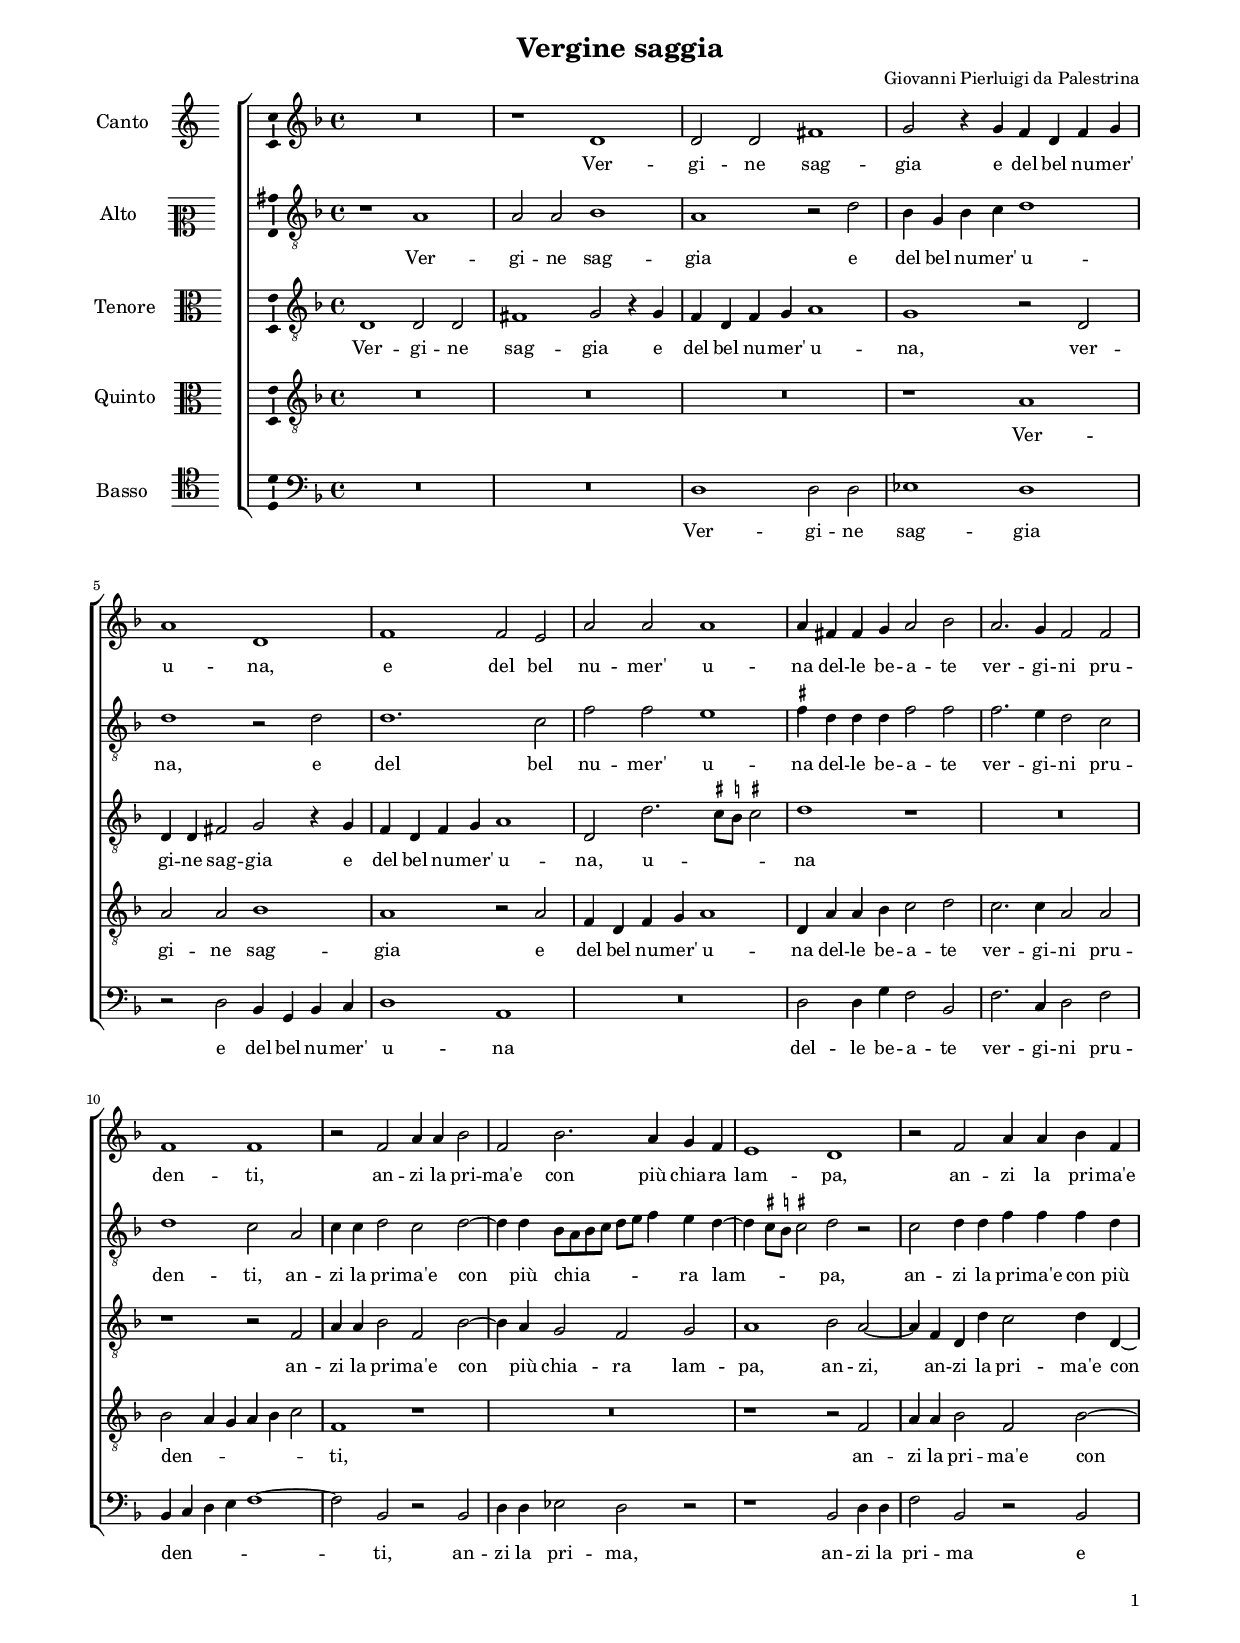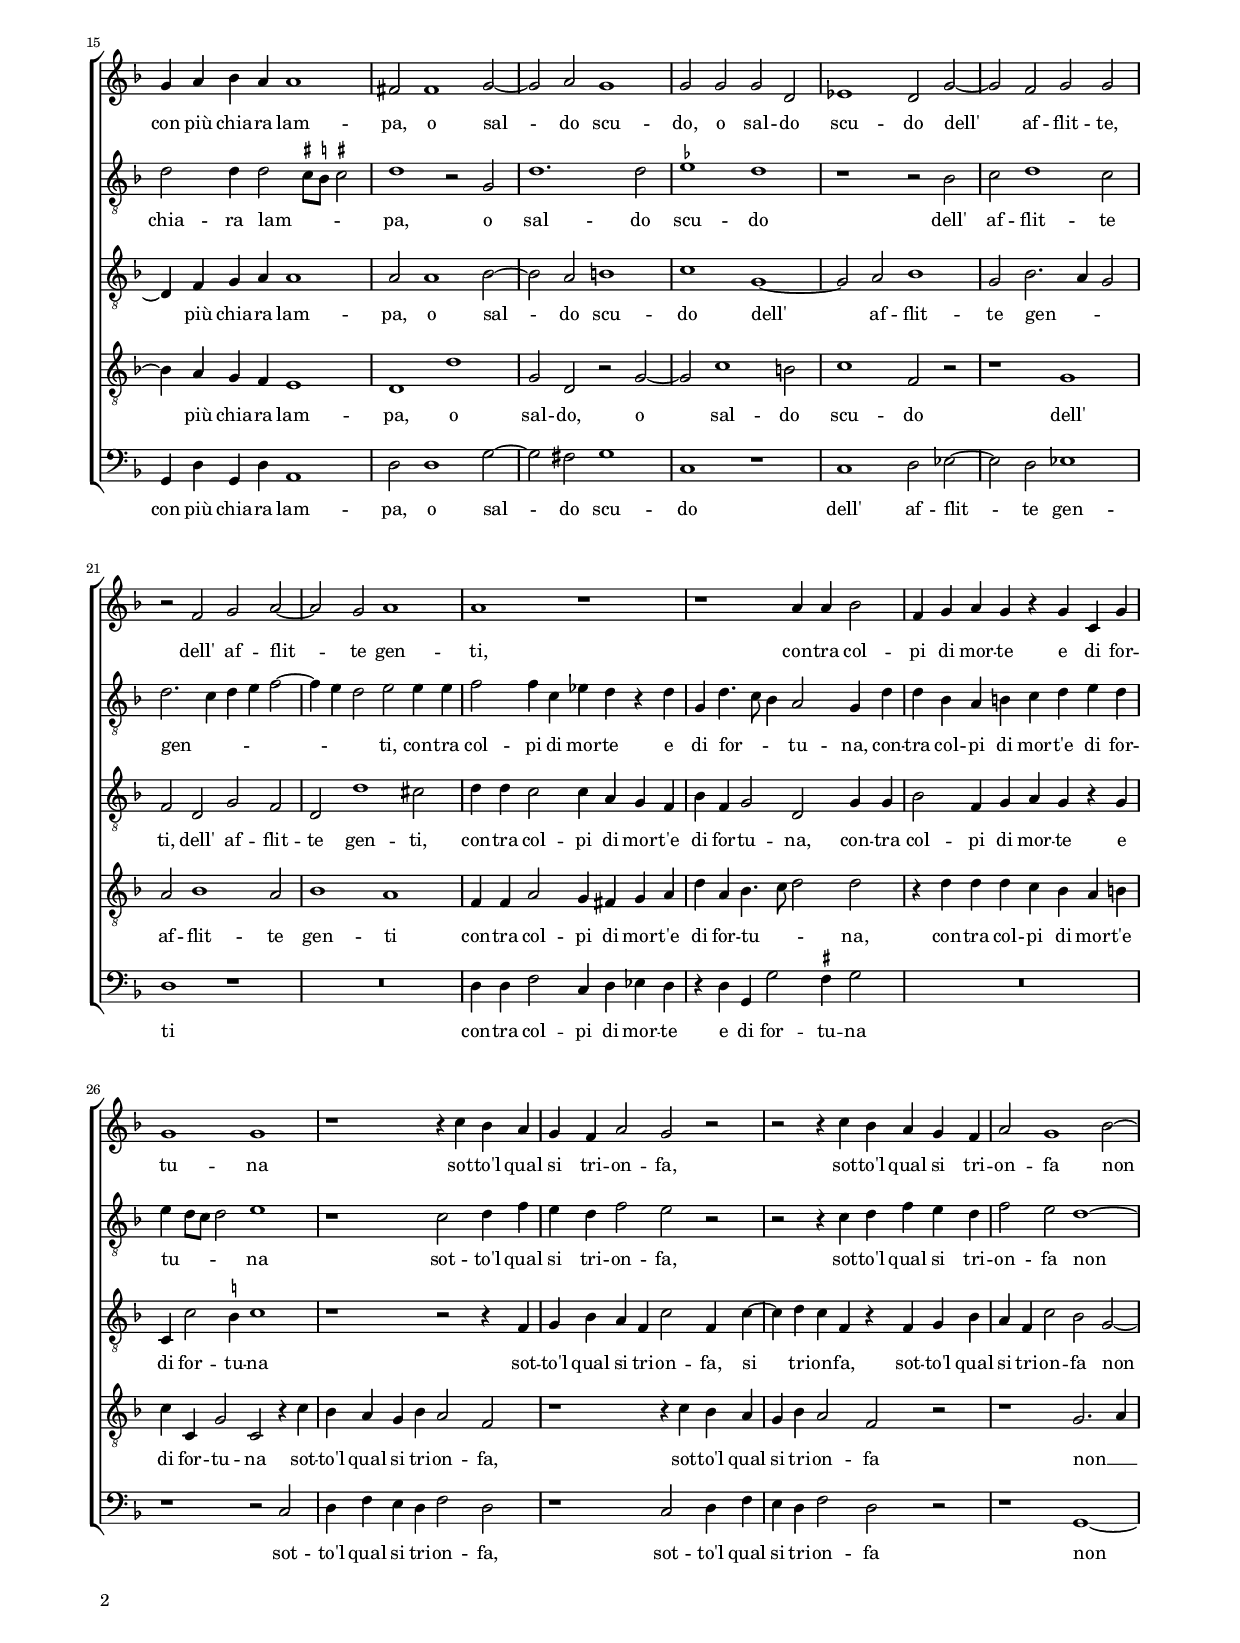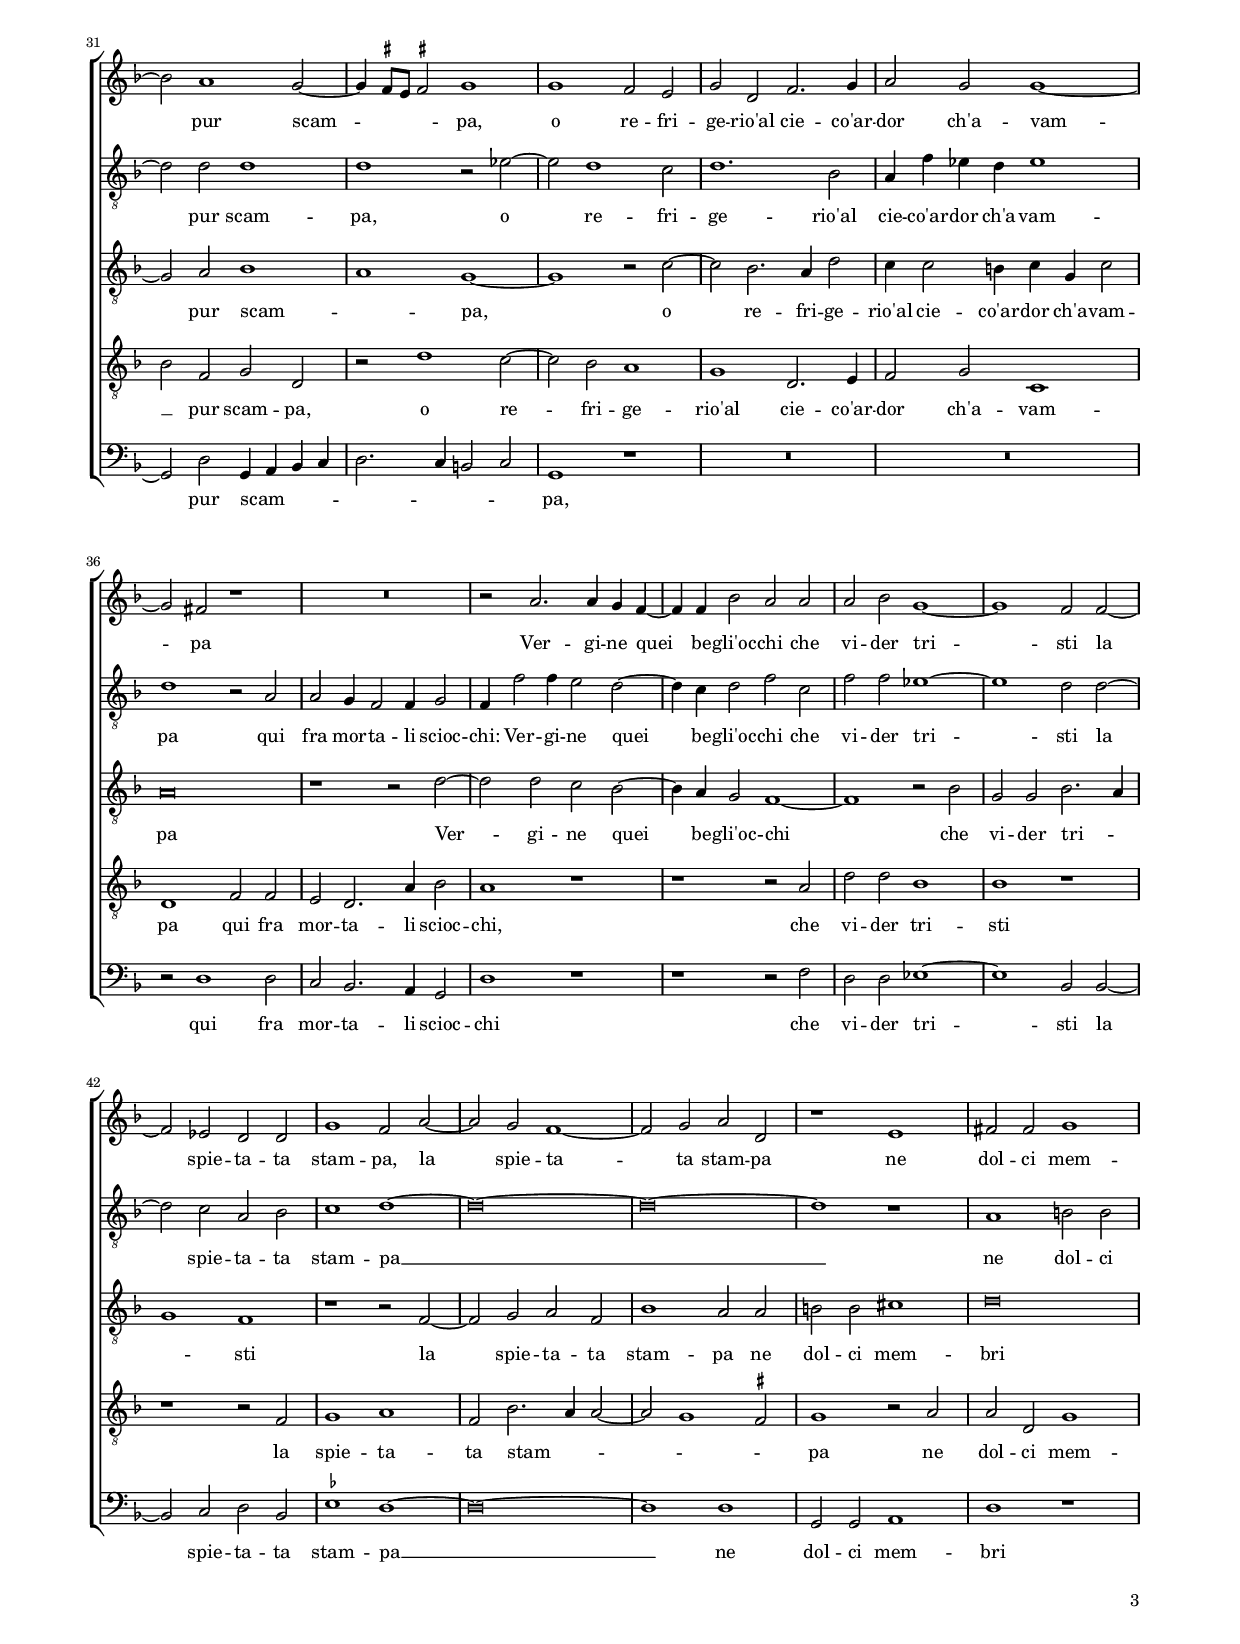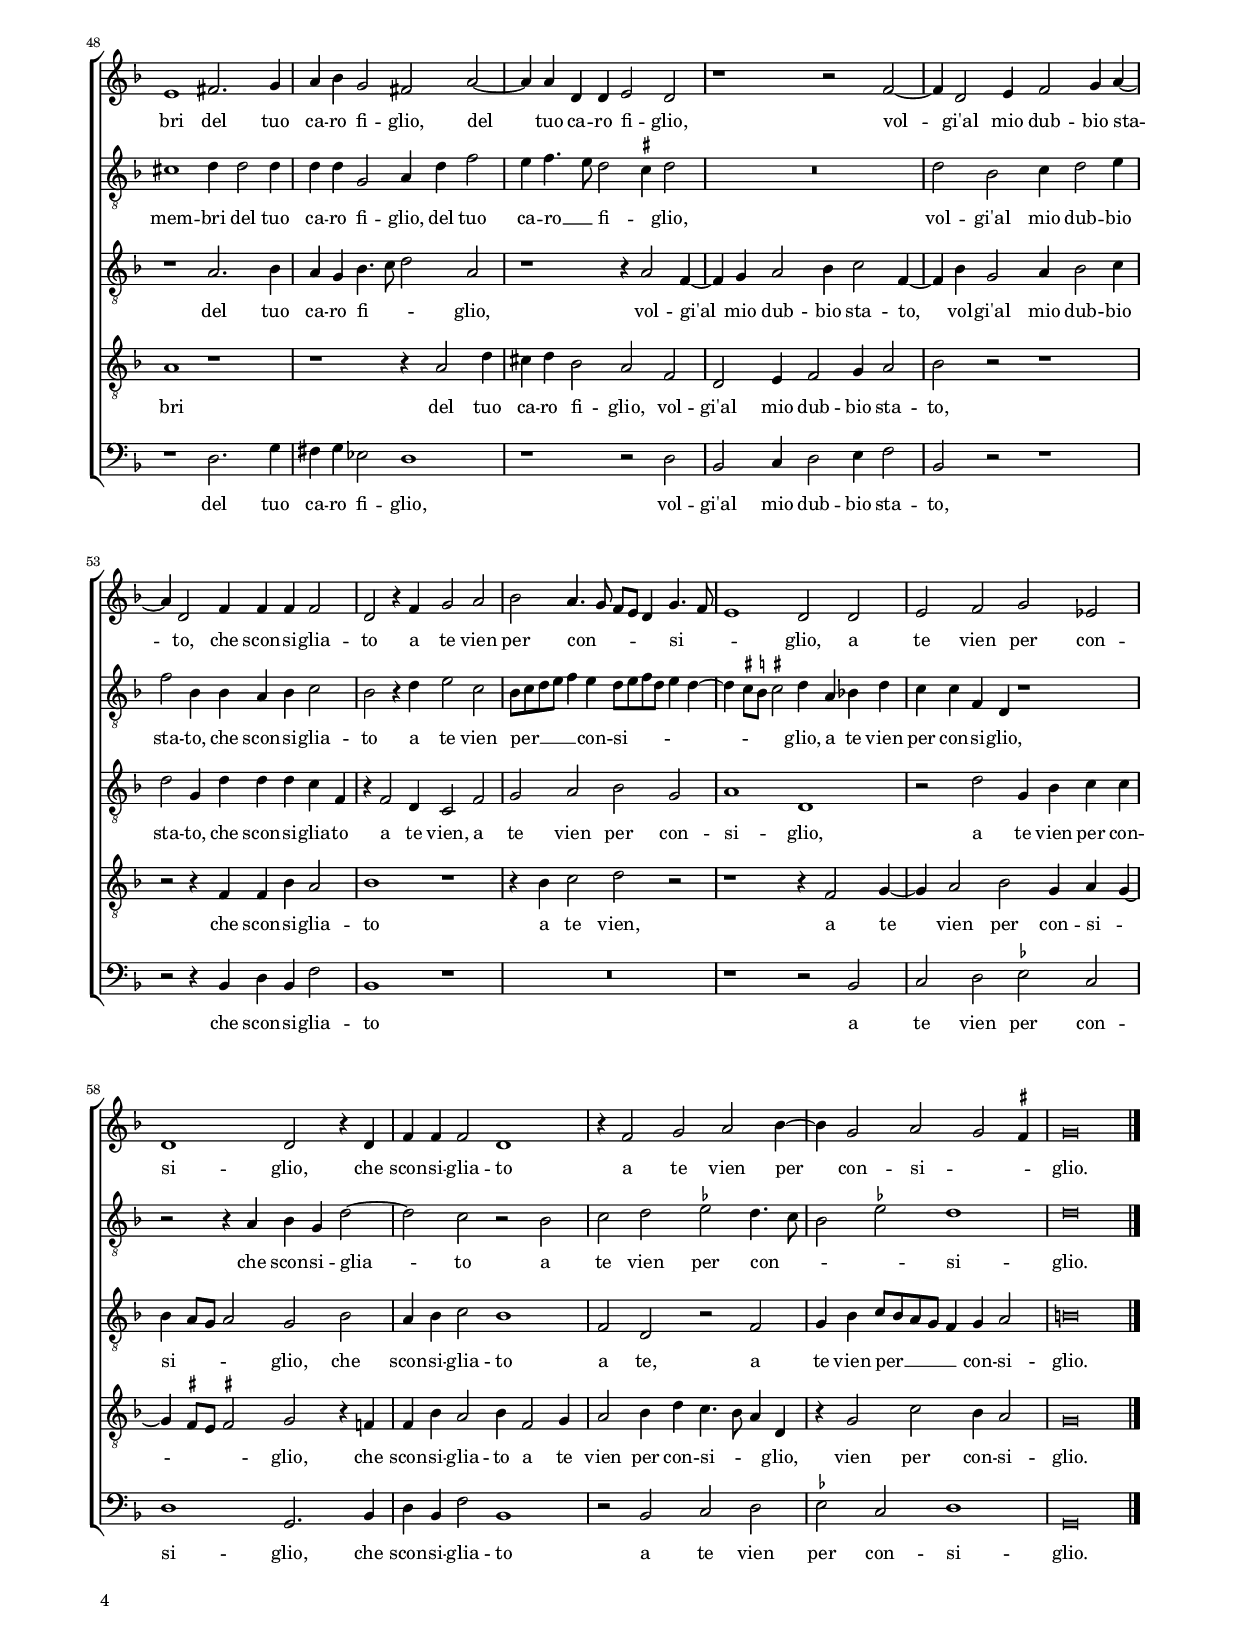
\header
{
  title="Vergine saggia"
  composer="Giovanni Pierluigi da Palestrina"
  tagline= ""
}

\version "2.22.2"
\language deutsch
#(set-global-staff-size 15)
% #(set-default-paper-size "letter")
#(ly:set-option 'point-and-click #f)




	ficta = { \once \set suggestAccidentals = ##t }

	forget = #(define-music-function (music) (ly:music?) #{
		\accidentalStyle forget
		$music
		\accidentalStyle default
		#})

    
    
\paper
	{
	top-margin = 1.8 \cm
	bottom-margin = 1.2 \cm
	left-margin = 1.7 \cm
	right-margin = 1.7 \cm
	ragged-bottom = ##f
	ragged-last-bottom = ##f
	print-page-number = ##f
	system-system-spacing = #'((basic-distance . 17) (minimum-distance . 14) (padding . 7) (strechability . 150))
    oddFooterMarkup=\markup   \fill-line { "" \fromproperty #'page:page-number-string }
    evenFooterMarkup=\markup  \fill-line { \fromproperty #'page:page-number-string "" }
    last-bottom-spacing = #'((basic-distance . 12) (minimum-distance . 7) (padding . 4))
	systems-per-page = 3
    page-count = 4
%	min-systems-per-page = 3
%	print-all-headers = ##t
%	print-first-page-number = ##t
%	first-page-number = 1
	}

	
global = {
    % \set Staff.autoBeaming = ##f
	\key c \major
	\time 4/4 \set Score.measureLength = #(ly:make-moment 2/1)
    \set Score.tempoHideNote = ##t
    \tempo 2 = 90
    \skip 1*2*62 \bar "|."
	}
    

incipitcantus = \markup { \score {
	{
	\set Staff.instrumentName = \markup { \fontsize #1 "Canto" }
	\key c \major
	\clef violin
	s4 \bar ""
	}
	\layout  {
	raggedright = ##t
	indent = 1.6 \cm
	line-width = 2.4\cm
	\context { \Staff \remove Time_signature_engraver }
	\override Staff.Clef.Y-extent = #'(0 . 0)
	}} \hspace #1 }

      
incipitaltus = \markup { \score {
	{
	\set Staff.instrumentName = \markup { \fontsize #1 "Alto" }
	\key c \major
	\clef mezzosoprano
	s4 \bar ""
	}
	\layout  {
	raggedright = ##t
	indent = 1.6 \cm
	line-width = 2.4\cm
	\context { \Staff \remove Time_signature_engraver }
	\override Staff.Clef.Y-extent = #'(0 . 0)
	}} \hspace #1 }


incipittenor = \markup { \score {
	{
	\set Staff.instrumentName = \markup { \fontsize #1 "Tenore" }
	\key c \major
	\clef alto
	s4 \bar ""
	}
	\layout  {
	raggedright = ##t
	indent = 1.6 \cm
	line-width = 2.4\cm
	\context { \Staff \remove Time_signature_engraver }
	\override Staff.Clef.Y-extent = #'(0 . 0)
	}} \hspace #1 }
      
      
incipitquintus = \markup { \score {
	{
	\set Staff.instrumentName = \markup { \fontsize #1 "Quinto" }
	\key c \major
	\clef alto
	s4 \bar ""
	}
	\layout  {
	raggedright = ##t
	indent = 1.6 \cm
	line-width = 2.4\cm
	\context { \Staff \remove Time_signature_engraver }
	\override Staff.Clef.Y-extent = #'(0 . 0)
	}} \hspace #1 }
      
      
incipitbassus = \markup { \score {
	{
	\set Staff.instrumentName = \markup { \fontsize #1 "Basso" }
	\key c \major
	\clef tenor
	s4 \bar ""
	}
	\layout  {
	raggedright = ##t
	indent = 1.6 \cm
	line-width = 2.4\cm
	\context { \Staff \remove Time_signature_engraver }
	\override Staff.Clef.Y-extent = #'(0 . 0)
	}} \hspace #1 }


cantus =  \relative c''
	{
	R\breve
	r1 a
	a2 a cis1
	d2 r4 d c a c d
%5
	e1 a, |
	c1 c2 h
	e2 e e1
	e4 cis cis d e2 f
	e2. d4 c2 c
%10
	c1 c |
	r2 c e4 e f2
	c2 f2. e4 d c
	h1 a
	r2 c e4 e f c
%15
	d4 e f e e1 |
	cis2 cis1 d2~
	d2 e d1
	d2 d d a
	b1 a2 d~
%20
	d2 c d d |
	r2 c d e~
	e2 d e1
	e1 r
	r1 e4 e f2
%25
	c4 d e d r4 d g, d' |
	d1 d
	r1 r4 g4 f e
	d4 c e2 d r
	r2 r4 g f e d c
%30
	e2 d1 f2~ |
	f2 e1 d2~
	d4 \ficta cis8 h \ficta cis!2 d1
	d1 c2 h
	d2 a c2. d4
%35
	e2 d d1~ |
	d2 cis r1
	R\breve
	r2 e2. e4 d c~
	c4 c f2 e e
%40
	e2 f d1~ |
	d1 c2 c~
	c2 b a a
	d1 c2 e~
	e2 d c1~
%45
	c2 d e a, |
	r1 h
	cis2 cis d1
	h1 cis2. d4
	e4 f d2 cis e~
%50
	e4 e a, a h2 a |
	r1 r2 c~
	c4 a2 h4 c2 d4 e~
	e4 a,2 c4 c c c2
	a2 r4 c d2 e
%55
	f2 e4. d8 c h a4 d4. c8 |
	h1 a2 a
	h2 c d b
	a1 a2 r4 a
	c4 c c2 a1
%60
	r4 c2 d2 e2 f4~ |
	f4 d2 e2 d2 \ficta cis4
	d\breve |
	}


altus =  \relative c'
	{
	r1 e
	e2 e f1
	e1 r2 a
	f4 d f g a1
%5
	a1 r2 a |
	a1. g2
	c2 c h1
	\ficta cis4 a a a \forget c2 c
	c2. h4 a2 g
%10
	a1 g2 e |
	g4 g a2 g a~
	a4 a f8 e f g a h c4 h a~
	a4 \ficta gis8 \ficta fis \ficta gis!2 a r
	g2 a4 a c4 c c a
%15
	a2 a4 a2 \ficta gis8 \ficta fis \ficta gis!2 |
	a1 r2 d,
	a'1. a2
	\ficta b1 a
	r1 r2 f
%20
	g2 a1 g2 |
	a2. g4 a h c2~
	c4 h a2 h h4 h
	c2 c4 g b a r a
	d,4 a'4. g8 f4 e2 d4 a'
%25
	a4 f e fis g a h a |
	h4 a8 g a2 h1
	r1 g2 a4 c
	h4 a c2 h r
	r2 r4 g a c h a
%30
	c2 h a1~ |
	a2 a a1
	a1 r2 b~
	b2 a1 g2
	a1. f2
%35
	e4 c' b a b1 |
	a1 r2 e
	e2 d4 c2 c4 d2
	c4 c'2 c4 h2 a~
	a4 g a2 c g
%40
	c2 c b1~ |
	b1 a2 a~
	a2 g e f
	g1 a~
	a\breve~
%45
	a\breve~ |
	a1 r
	e1 fis2 fis
	gis1 a4 a2 a4
	a4 a d,2 e4 a c2
%50
	h4 c4. h8 a2 \ficta gis4 a2 |
	R\breve
	a2 f g4 a2 h4
	c2 f,4 f e f g2
	f2 r4 a h2 g
%55
	f8 g a h c4 h a8 h c a h4 a~ |
	a4 \ficta gis8 \ficta fis \ficta gis!2 a4 e f a
	g4 g c, a r1
	r2 r4 e' f d a'2~
	a2 g r f
%60
	g2 a \ficta b a4. g8 |
	f2 \ficta b a1
	a\breve |
	}


tenor =  \relative c'
	{
	a1 a2 a
	cis1 d2 r4 d
	c4 a c d e1
	d1 r2 a
%5
	a4 a cis2 d r4 d |
	c4 a c d e1
	a,2 a'2. \ficta gis8 \ficta fis \ficta gis!2
	a1 r
	R\breve
%10
	r1 r2 c, |
	e4 e f2 c f~
	f4 e d2 c d
	e1 f2 e~
	e4 c a a' g2 a4 a,~
%15
	a4 c d e e1 |
	e2 e1 f2~
	f2 e fis1
	g1 d~
	d2 e f1
%20
	d2 f2. e4 d2 |
	c2 a d c
	a2 a'1 gis2
	a4 a g2 g4 e d c
	f4 c d2 a d4 d
%25
	f2 c4 d e d r d |
	g,4 g'2 \ficta fis4 g1
	r1 r2 r4 c,
	d4 f e c g'2 c,4 g'~
	g4 a g c, r4 c d f
%30
	e4 c g'2 f d~ |
	d2 e f1
	e1 d~
	d1 r2 g~
	g2 f2. e4 a2
%35
	g4 g2 fis4 g4 d g2 |
	e\breve
	r1 r2 a~
	a2 a g f~
	f4 e d2 c1~
%40
	c1 r2 f |
	d2 d f2. e4
	d1 c
	r1 r2 c~
	c2 d e c
%45
	f1 e2 e |
	fis2 fis gis1
	a\breve
	r1 e2. f4
	e4 d f4. g8 a2 e
%50
	r1 r4 e2 c4~ |
	c4 d e2 f4 g2 c,4~
	c4 f d2 e4 f2 g4
	a2 d,4 a' a a g c,
	r4 c2 a4 g2 c
%55
	d2 e f d |
	e1 a,
	r2 a' d,4 f g g
	f4 e8 d e2 d f
	e4 f g2 f1
%60
	c2 a r c |
	d4 f g8 f e d c4 d e2
	fis\breve |
	}


quintus  =  \relative c'
	{
	R\breve
	R\breve
	R\breve
	r1 e
%5
	e2 e f1 |
	e1 r2 e
	c4 a c d e1
	a,4 e' e f g2 a
	g2. g4 e2 e
%10
	f2 e4 d e f g2 |
	c,1 r
	R\breve
	r1 r2 c
	e4 e f2 c f~
%15
	f4 e d c h1 |
	a1 a'
	d,2 a r d~
	d2 g1 fis2
	g1 c,2 r
%20
	r1 d |
	e2 f1 e2
	f1 e
	c4 c e2 d4 cis d e
	a4 e f4. g8 a2 a
%25
	r4 a a a g4 f e fis |
	g4 g, d'2 g, r4 g'
	f4 e d f e2 c
	r1 r4 g' f e
	d4 f e2 c r
%30
	r1 d2. e4 |
	f2 c d a
	r2 a'1 g2~
	g2 f e1
	d1 a2. h4
%35
	c2 d g,1 |
	a1 c2 c
	h2 a2. e'4 f2
	e1 r
	r1 r2 e
%40
	a2 a f1 |
	f1 r
	r1 r2 c
	d1 e
	c2 f2. e4 e2~
%45
	e2 d1 \ficta cis2 |
	d1 r2 e
	e2 a, d1
	e1 r
	r1 r4 e2 a4
%50
	gis4 a f2 e c |
	a2 h4 c2 d4 e2
	f2 r r1
	r2 r4 c c f e2
	f1 r
%55
	r4 f g2 a r |
	r1 r4 c,2 d4~
	d4 e2 f2 d4 e d~
	d4 \ficta cis8 h \ficta cis!2 d r4 c
	c4 f e2 f4 c2 d4
%60
	e2 f4 a g4. f8 e4 a, |
	r4 d2 g2 f4 e2
	d\breve |
	}


bassus  =  \relative c
	{
	R\breve
	R\breve
	a'1 a2 a
	b1 a
%5
	r2 a f4 d f g |
	a1 e
	R\breve
	a2 a4 d c2 f,
	c'2. g4 a2 c
%10
	f,4 g a h c1~ |
	c2 f, r f
	a4 a b2 a r
	r1 f2 a4 a
	c2 f, r f
%15
	d4 a' d, a' e1 |
	a2 a1 d2~
	d2 cis d1
	g,1 r
	g1 a2 b~
%20
	b2 a b1 |
	a1 r
	R\breve
	a4 a c2 g4 a b a
	r4 a d, d'2 \ficta cis4 d2
%25
	R\breve |
	r1 r2 g,
	a4 c h a c2 a
	r1 g2 a4 c
	h4 a c2 a r
%30
	r1 d,~ |
	d2 a' d,4 e f g
	a2. g4 fis2 g
	d1 r
	R\breve
%35
	R\breve |
	r2 a'1 a2
	g2 f2. e4 d2
	a'1 r
	r1 r2 c
%40
	a2 a b1~ |
	b1 f2 f~
	f2 g a f
	\ficta b1 a~
	a\breve~
%45
	a1 a |
	d,2 d e1
	a1 r
	r1 a2. d4
	cis4 d b2 a1
%50
	r1 r2 a |
	f2 g4 a2 h4 c2
	f,2 r r1
	r2 r4 f a f c'2
	f,1 r
%55
	R\breve |
	r1 r2 f
	g2 a \ficta b g
	a1 d,2. f4
	a4 f c'2 f,1
%60
	r2 f g a |
	\ficta b2 g a1
	d,\breve |
	}


lyricscantus = \lyricmode {
	Ver -- gi -- ne sag -- gia e del bel nu -- mer' u -- na,
    e del bel nu -- mer' u -- na
    del -- le be -- a -- te ver -- gi -- ni pru -- den -- ti,
    an -- zi la pri -- ma'e con più chia -- ra lam -- pa,
    an -- zi la pri -- ma'e con più chia -- ra lam -- pa,
    o sal -- do scu -- do,
    o sal -- do scu -- do dell' af -- flit -- te,
    dell' af -- flit -- te gen -- ti,
    con -- tra col -- pi di mor -- te e di for -- tu -- na
    sot -- to'l qual si tri -- on -- fa,
    sot -- to'l qual si tri -- on -- fa non pur scam -- _ _ _ pa,
    o re -- fri -- ge -- rio'al cie -- co'ar -- dor ch'a -- vam -- pa
    Ver -- gi -- ne quei be -- gli'oc -- chi
    che vi -- der tri -- sti la spie -- ta -- ta stam -- pa,
    la spie -- ta -- ta stam -- pa
    ne dol -- ci mem -- bri del tuo ca -- ro fi -- glio,
    del tuo ca -- ro fi -- glio,
    vol -- gi'al mio dub -- bio sta -- to,
    che scon -- si -- glia -- to a te vien per con -- _ _ _ _ si -- _ _ glio,
    a te vien per con -- si -- glio,
    che scon -- si -- glia -- to a te vien per con -- si -- _ _ glio.
	}


lyricsaltus = \lyricmode {
	Ver -- gi -- ne sag -- gia e del bel nu -- mer' u -- na,
    e del bel nu -- mer' u -- na
    del -- le be -- a -- te ver -- gi -- ni pru -- den -- ti,
    an -- zi la pri -- ma'e con più chia -- _ _ _ _ _ _ ra lam -- _ _ _ pa,
    an -- zi la pri -- ma'e con più chia -- ra lam -- _ _ _ pa,
    o sal -- do scu -- do dell' af -- flit -- te gen -- _ _ _ _ _ _ ti,
    con -- tra col -- pi di mor -- te e di for -- _ _ tu -- na,
    con -- tra col -- pi di mor -- t'e di for -- tu -- _ _ _ na
    sot -- to'l qual si tri -- on -- fa,
    sot -- to'l qual si tri -- on -- fa non pur scam -- pa,
    o re -- fri -- ge -- rio'al cie -- co'ar -- dor ch'a -- vam -- pa
    qui fra mor -- ta -- li scioc -- chi:
    Ver -- gi -- ne quei be -- gli'oc -- chi
    che vi -- der tri -- sti la spie -- ta -- ta stam -- pa __
    ne dol -- ci mem -- bri del tuo ca -- ro fi -- glio,
    del tuo ca -- ro __ _ fi -- _ glio,
    vol -- gi'al mio dub -- bio sta -- to,
    che scon -- si -- glia -- to a te vien per __ _ _ _ _ con -- si -- _ _ _ _ _ _ _ _ glio,
    a te vien per con -- si -- glio,
    che scon -- si -- glia -- to a te vien per con -- _ _ _ si -- glio.
	}


lyricstenor = \lyricmode {
	Ver -- gi -- ne sag -- gia e del bel nu -- mer' u -- na,
    ver -- gi -- ne sag -- gia e del bel nu -- mer' u -- na,
    u -- _ _ _ na
    an -- zi la pri -- ma'e con più chia -- ra lam -- pa,
    an -- zi,
    an -- zi la pri -- ma'e con più chia -- ra lam -- pa,
    o sal -- do scu -- do dell' af -- flit -- te gen -- _ _ ti,
    dell' af -- flit -- te gen -- ti,
    con -- tra col -- pi di mor -- t'e di for -- tu -- na,
    con -- tra col -- pi di mor -- te e di for -- tu -- na
    sot -- to'l qual si tri -- on -- fa,
    si tri -- on -- fa,
    sot -- to'l qual si tri -- on -- fa non pur scam -- _ pa,
    o re -- fri -- ge -- rio'al cie -- co'ar -- dor ch'a -- vam -- pa
    Ver -- gi -- ne quei be -- gli'oc -- chi
    che vi -- der tri -- _ _ sti la spie -- ta -- ta stam -- pa
    ne dol -- ci mem -- bri del tuo ca -- ro fi -- _ _ glio,
    vol -- gi'al mio dub -- bio sta -- to,
    vol -- gi'al mio dub -- bio sta -- to,
    che scon -- si -- glia -- to a te vien,
    a te vien per con -- si -- glio,
    a te vien per con -- si -- _ _ _ glio,
    che scon -- si -- glia -- to a te,
    a te vien per __ _ _ _ _ con -- si -- glio.
	}


lyricsquintus = \lyricmode {
	Ver -- gi -- ne sag -- gia e del bel nu -- mer' u -- na
    del -- le be -- a -- te ver -- gi -- ni pru -- den -- _ _ _ _ _ ti,
    an -- zi la pri -- ma'e con più chia -- ra lam -- pa,
    o sal -- do,
    o sal -- do scu -- do dell' af -- flit -- te gen -- ti
    con -- tra col -- pi di mor -- t'e di for -- tu -- _ _ na,
    con -- tra col -- pi di mor -- t'e di for -- tu --  na
    sot -- to'l qual si tri -- on -- fa,
    sot -- to'l qual si tri -- on -- fa non __ _ _ pur scam -- pa,
    o re -- fri -- ge -- rio'al cie -- co'ar -- dor ch'a -- vam -- pa
    qui fra mor -- ta -- li scioc -- chi,
    che vi -- der tri -- sti la spie -- ta -- ta stam -- _ _ _ _ pa
    ne dol -- ci mem -- bri del tuo ca -- ro fi -- glio,
    vol -- gi'al mio dub -- bio sta -- to,
    che scon -- si -- glia -- to a te vien,
    a te vien per con -- si -- _ _ _ _ glio,
    che scon -- si -- glia -- to a te vien per con -- si -- _ _ glio,
    vien per con -- si -- glio.
	}


lyricsbassus = \lyricmode {
	Ver -- gi -- ne sag -- gia e del bel nu -- mer' u -- na
    del -- le be -- a -- te ver -- gi -- ni pru -- den -- _ _ _ _ ti,
    an -- zi la pri -- ma,
    an -- zi la pri -- ma e con più chia -- ra lam -- pa,
    o sal -- do scu -- do dell' af -- flit -- te gen -- ti
    con -- tra col -- pi di mor -- te e di for -- tu -- na
    sot -- to'l qual si tri -- on -- fa,
    sot -- to'l qual si tri -- on -- fa non pur scam -- _ _ _ _ _ _ _ pa,
    qui fra mor -- ta -- li scioc -- chi
    che vi -- der tri -- sti la spie -- ta -- ta stam -- pa __
    ne dol -- ci mem -- bri del tuo ca -- ro fi -- glio,
    vol -- gi'al mio dub -- bio sta -- to,
    che scon -- si -- glia -- to a te vien per con -- si -- glio,
    che scon -- si -- glia -- to a te vien per con -- si -- glio.
	}


\score
{  
    \transpose c f, {
	\new ChoirStaff \with { \override StaffGrouper.staff-staff-spacing.basic-distance = #12 }
	<<

	\new Staff << \global
	\new Voice="v1" {
		\set Staff.instrumentName=\incipitcantus
%		\set Staff.instrumentName= "S"
		\set Staff.midiInstrument = "reed organ"
		\clef violin
		\cantus }
	\new Lyrics \lyricsto "v1" {\lyricscantus }
	>>


	\new Staff << \global
	\new Voice="v2" {
		\set Staff.instrumentName=\incipitaltus
%		\set Staff.instrumentName= "A"
		\set Staff.midiInstrument = "reed organ"
		\clef "G_8"
		\altus}
	\new Lyrics \lyricsto "v2" {\lyricsaltus }
	>>


	\new Staff << \global
	\new Voice="v3" {
		\set Staff.instrumentName=\incipittenor
%		\set Staff.instrumentName= "T"
		\set Staff.midiInstrument = "reed organ"
		\clef "G_8"
		\tenor }
	\new Lyrics \lyricsto "v3" {\lyricstenor }
	>>


	\new Staff << \global
	\new Voice="v5" {
		\set Staff.instrumentName=\incipitquintus
%		\set Staff.instrumentName= "Q"
		\set Staff.midiInstrument = "reed organ"
		\clef "G_8"
		\quintus}
	\new Lyrics \lyricsto "v5" {\lyricsquintus }
	>>


	\new Staff << \global
	\new Voice="v4" {
		\set Staff.instrumentName=\incipitbassus
%		\set Staff.instrumentName= "B"
		\set Staff.midiInstrument = "reed organ"
        \clef bass 
		\bassus }
	\new Lyrics \lyricsto "v4" {\lyricsbassus}
	>>

	>>
	} % transpose

	\layout
	{
	indent = 2.5\cm
	\context { \Lyrics \override VerticalAxisGroup.nonstaff-relatedstaff-spacing.padding = #1.4 }
%	\context { \Lyrics \override LyricText.font-size = #1 }
	\context { \Staff \override TimeSignature.break-visibility = #end-of-line-invisible }
	\context { \Staff \consists "Ambitus_engraver" }
%   \context { \Staff \consists "Custos_engraver" }
%   \context { \Staff \override Custos.style = #'mensural }
%	\context { \Voice \override Slur.transparent = ##t }
	\context { \Score \override BarNumber.padding = #2 }
	\context { \Voice \override NoteHead.style = #'baroque }
	}

\midi
	{
    	
	}

}


% EOF
